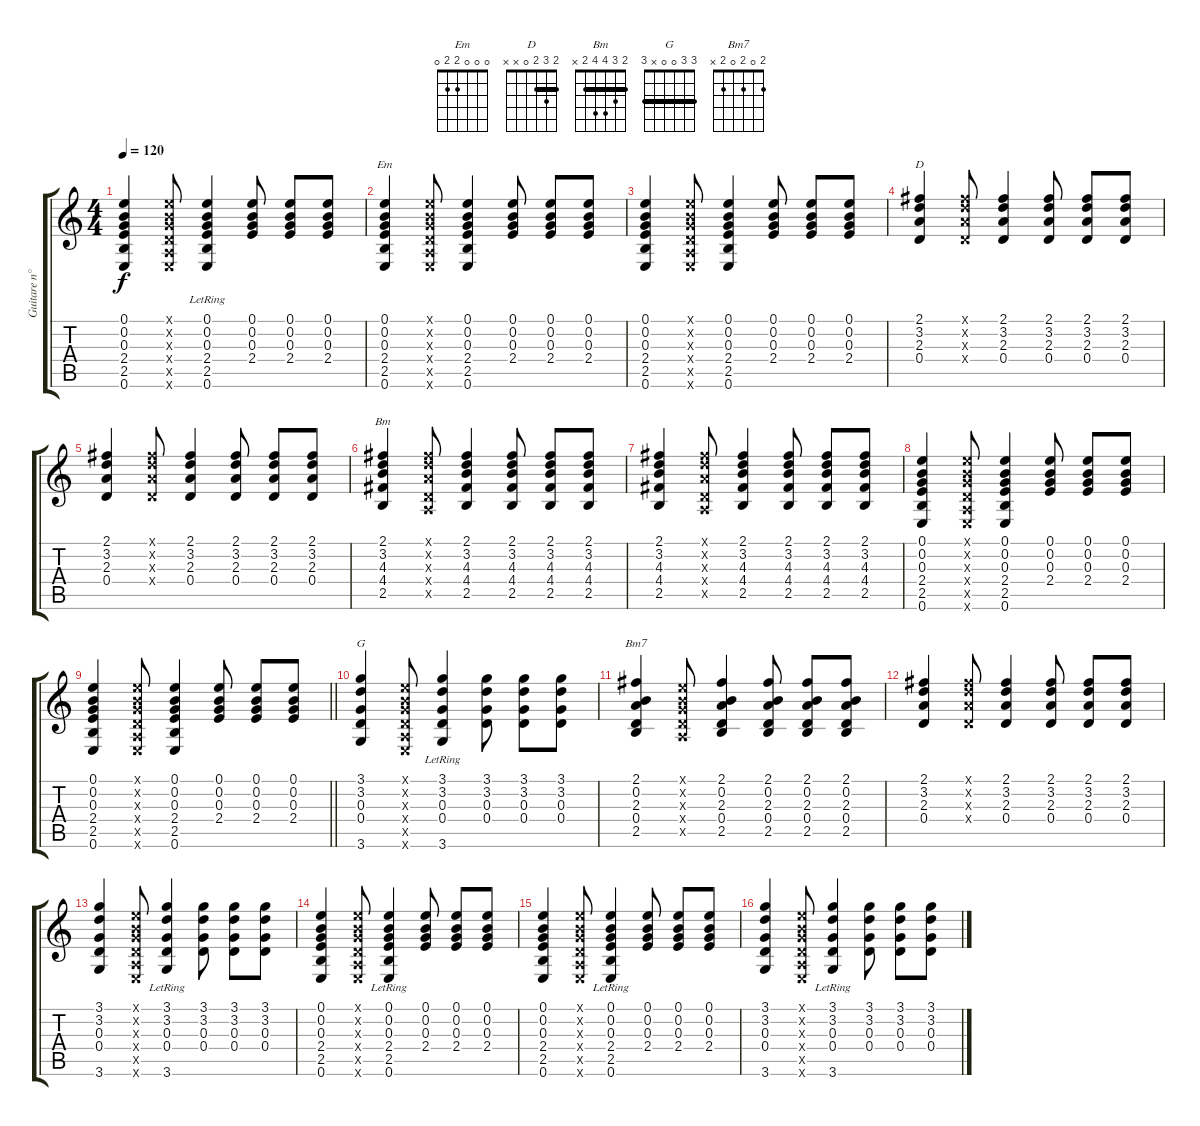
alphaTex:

\track ("Guitare n°1" "Guitare n°") {instrument acousticguitarnylon}
\staff {score tabs}
\tuning (E4 B3 G3 D3 A2 E2) {hide}
\chord ("Em" 0 0 0 2 2 0)
\chord ("D" 2 3 2 0 x x) {barre 2}
\chord ("Bm" 2 3 4 4 2 x) {barre 2}
\chord ("G" 3 3 0 0 x 3) {barre 3}
\chord ("Bm7" 2 0 2 0 2 x)
\ts (4 4)
\tempo 120
\clef g2
\ks c
(0.1 0.2 0.3 2.4 2.5 0.6).4{dy f} (0.1{x} 0.2{x} 0.3{x} 0.4{x} 0.5{x} 0.6{x}).8 (0.1 0.2 0.3 2.4 2.5 0.6{lr}).4 (0.1 0.2 0.3 2.4).8 (0.1 0.2 0.3 2.4).8 (0.1 0.2 0.3 2.4).8 |
(0.1 0.2 0.3 2.4 2.5 0.6).4{ch "Em"} (0.1{x} 0.2{x} 0.3{x} 0.4{x} 0.5{x} 0.6{x}).8 (0.1 0.2 0.3 2.4 2.5 0.6).4 (0.1 0.2 0.3 2.4).8 (0.1 0.2 0.3 2.4).8 (0.1 0.2 0.3 2.4).8 |
(0.1 0.2 0.3 2.4 2.5 0.6).4 (0.1{x} 0.2{x} 0.3{x} 0.4{x} 0.5{x} 0.6{x}).8 (0.1 0.2 0.3 2.4 2.5 0.6).4 (0.1 0.2 0.3 2.4).8 (0.1 0.2 0.3 2.4).8 (0.1 0.2 0.3 2.4).8 |
(2.1 3.2 2.3 0.4).4{ch "D"} (2.1{x} 3.2{x} 2.3{x} 0.4{x}).8 (2.1 3.2 2.3 0.4).4 (2.1 3.2 2.3 0.4).8 (2.1 3.2 2.3 0.4).8 (2.1 3.2 2.3 0.4).8 |
(2.1 3.2 2.3 0.4).4 (2.1{x} 3.2{x} 2.3{x} 0.4{x}).8 (2.1 3.2 2.3 0.4).4 (2.1 3.2 2.3 0.4).8 (2.1 3.2 2.3 0.4).8 (2.1 3.2 2.3 0.4).8 |
(2.1 3.2 4.3 4.4 2.5).4{ch "Bm"} (2.1{x} 3.2{x} 2.3{x} 0.4{x} 0.5{x}).8 (2.1 3.2 4.3 4.4 2.5).4 (2.1 3.2 4.3 4.4 2.5).8 (2.1 3.2 4.3 4.4 2.5).8 (2.1 3.2 4.3 4.4 2.5).8 |
(2.1 3.2 4.3 4.4 2.5).4 (2.1{x} 3.2{x} 2.3{x} 0.4{x} 0.5{x}).8 (2.1 3.2 4.3 4.4 2.5).4 (2.1 3.2 4.3 4.4 2.5).8 (2.1 3.2 4.3 4.4 2.5).8 (2.1 3.2 4.3 4.4 2.5).8 |
(0.1 0.2 0.3 2.4 2.5 0.6).4 (0.1{x} 0.2{x} 0.3{x} 0.4{x} 0.5{x} 0.6{x}).8 (0.1 0.2 0.3 2.4 2.5 0.6).4 (0.1 0.2 0.3 2.4).8 (0.1 0.2 0.3 2.4).8 (0.1 0.2 0.3 2.4).8 |
\barLineRight lightlight
(0.1 0.2 0.3 2.4 2.5 0.6).4 (0.1{x} 0.2{x} 0.3{x} 0.4{x} 0.5{x} 0.6{x}).8 (0.1 0.2 0.3 2.4 2.5 0.6).4 (0.1 0.2 0.3 2.4).8 (0.1 0.2 0.3 2.4).8 (0.1 0.2 0.3 2.4).8 |
(3.1 3.2 0.3 0.4 3.6).4{ch "G"} (0.1{x} 0.2{x} 0.3{x} 0.4{x} 0.5{x} 0.6{x}).8 (3.1 3.2 0.3 0.4 3.6{lr}).4 (3.1 3.2 0.3 0.4).8 (3.1 3.2 0.3 0.4).8 (3.1 3.2 0.3 0.4).8 |
(2.1 0.2 2.3 0.4 2.5).4{ch "Bm7"} (0.1{x} 0.2{x} 0.3{x} 0.4{x} 0.5{x}).8 (2.1 0.2 2.3 0.4 2.5).4 (2.1 0.2 2.3 0.4 2.5).8 (2.1 0.2 2.3 0.4 2.5).8 (2.1 0.2 2.3 0.4 2.5).8 |
(2.1 3.2 2.3 0.4).4 (2.1{x} 3.2{x} 2.3{x} 0.4{x}).8 (2.1 3.2 2.3 0.4).4 (2.1 3.2 2.3 0.4).8 (2.1 3.2 2.3 0.4).8 (2.1 3.2 2.3 0.4).8 |
(3.1 3.2 0.3 0.4 3.6).4 (0.1{x} 0.2{x} 0.3{x} 0.4{x} 0.5{x} 0.6{x}).8 (3.1 3.2 0.3 0.4 3.6{lr}).4 (3.1 3.2 0.3 0.4).8 (3.1 3.2 0.3 0.4).8 (3.1 3.2 0.3 0.4).8 |
(0.1 0.2 0.3 2.4 2.5 0.6).4 (0.1{x} 0.2{x} 0.3{x} 0.4{x} 0.5{x} 0.6{x}).8 (0.1 0.2 0.3 2.4 2.5 0.6{lr}).4 (0.1 0.2 0.3 2.4).8 (0.1 0.2 0.3 2.4).8 (0.1 0.2 0.3 2.4).8 |
(0.1 0.2 0.3 2.4 2.5 0.6).4 (0.1{x} 0.2{x} 0.3{x} 0.4{x} 0.5{x} 0.6{x}).8 (0.1 0.2 0.3 2.4 2.5 0.6{lr}).4 (0.1 0.2 0.3 2.4).8 (0.1 0.2 0.3 2.4).8 (0.1 0.2 0.3 2.4).8 |
(3.1 3.2 0.3 0.4 3.6).4 (0.1{x} 0.2{x} 0.3{x} 0.4{x} 0.5{x} 0.6{x}).8 (3.1 3.2 0.3 0.4 3.6{lr}).4 (3.1 3.2 0.3 0.4).8 (3.1 3.2 0.3 0.4).8 (3.1 3.2 0.3 0.4).8
